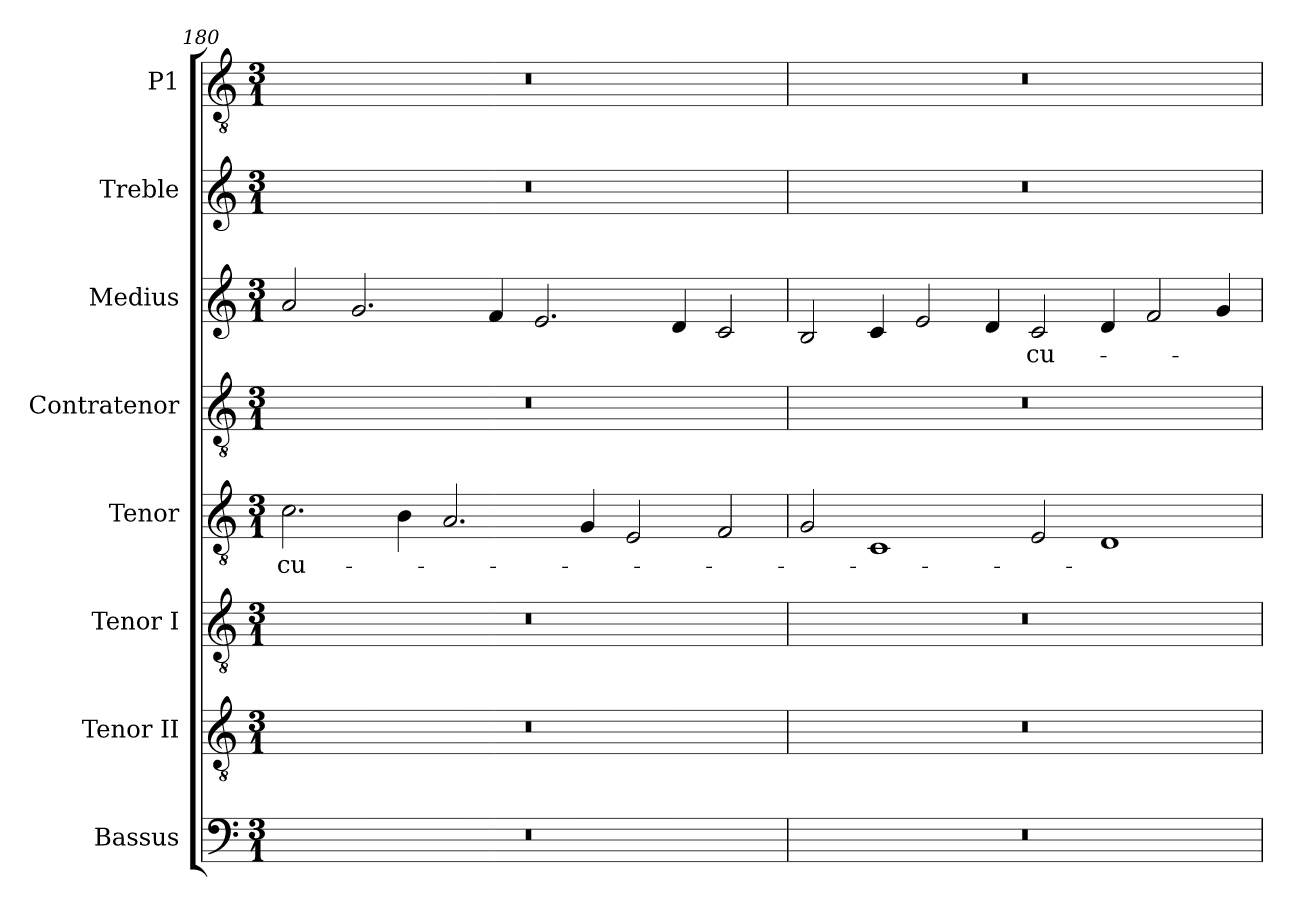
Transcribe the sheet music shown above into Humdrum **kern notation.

**kern	**kern	**kern	**kern	**text	**kern	**kern	**text	**kern	**kern
*part8	*part7	*part6	*part5	*part5	*part4	*part3	*part3	*part2	*part1
*staff8	*staff7	*staff6	*staff5	*staff5	*staff4	*staff3	*staff3	*staff2	*staff1
*I"Bassus	*I"Tenor II	*I"Tenor I	*I"Tenor	*	*I"Contratenor	*I"Medius	*	*I"Treble	*I"P1
*I'B.	*I'T II.	*I'T I.	*I'T.	*	*I'Ct.	*I'M.	*	*I'Tr.	*
*clefF4	*clefGv2	*clefGv2	*clefGv2	*	*clefGv2	*clefG2	*	*clefG2	*clefGv2
*	*ITrd7c12	*ITrd7c12	*ITrd7c12	*	*ITrd7c12	*	*	*	*ITrd7c12
*k[]	*k[]	*k[]	*k[]	*	*k[]	*k[]	*	*k[]	*k[]
*C:	*C:	*C:	*C:	*	*C:	*C:	*	*C:	*C:
*M3/1	*M3/1	*M3/1	*M3/1	*	*M3/1	*M3/1	*	*M3/1	*M3/1
=180	=180	=180	=180	=180	=180	=180	=180	=180	=180
!LO:N:vis=1	!LO:N:vis=1	!LO:N:vis=1	!	!	!	!	!	!	!
!	!	!	!	!LO:LY:b:color=#000000	!LO:N:vis=1	!	!	!LO:N:vis=1	!LO:N:vis=1
0.r	0.r	0.r	2.Ci\	-cu-	0.r	2ai/	.	0.r	0.r
.	.	.	.	.	.	2.gi/	.	.	.
.	.	.	4BBi\	.	.	.	.	.	.
.	.	.	2.AAi/	.	.	.	.	.	.
.	.	.	.	.	.	4fi/	.	.	.
.	.	.	.	.	.	2.ei/	.	.	.
.	.	.	4GGi/	.	.	.	.	.	.
.	.	.	2EEi/	.	.	.	.	.	.
.	.	.	.	.	.	4di/	.	.	.
.	.	.	2FFi/	.	.	2ci/	.	.	.
=181`	=181`	=181`	=181`	=181`	=181`	=181`	=181`	=181`	=181`
!LO:N:vis=1	!LO:N:vis=1	!LO:N:vis=1	!	!	!LO:N:vis=1	!	!	!LO:N:vis=1	!LO:N:vis=1
0.r	0.r	0.r	2GGi/	.	0.r	2Bi/	.	0.r	0.r
.	.	.	1CCi	.	.	4ci/	.	.	.
.	.	.	.	.	.	2ei/	.	.	.
.	.	.	.	.	.	4di/	.	.	.
!	!	!	!	!	!	!	!LO:LY:b:color=#000000	!	!
.	.	.	2EEi/	.	.	2ci/	-cu-	.	.
.	.	.	1DDi	.	.	4di/	.	.	.
.	.	.	.	.	.	2fi/	.	.	.
.	.	.	.	.	.	4gi/	.	.	.
=`	=`	=`	=`	=`	=`	=`	=`	=`	=`
*-	*-	*-	*-	*-	*-	*-	*-	*-	*-
